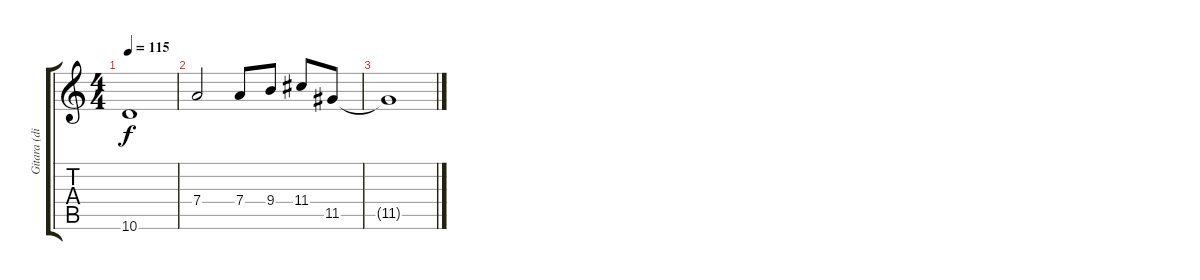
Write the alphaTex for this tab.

\track ("Gitara (distorzija)" "Gitara (di") {instrument overdrivenguitar}
\staff {score tabs}
\tuning (E4 B3 G3 D3 A2 E2) {hide}
\ts (4 4)
\tempo 115
\clef g2
\ks c
10.6{t}.1{dy f} |
7.4.2 7.4.8 9.4.8 11.4.8 11.5.8 |
11.5{t}.1
